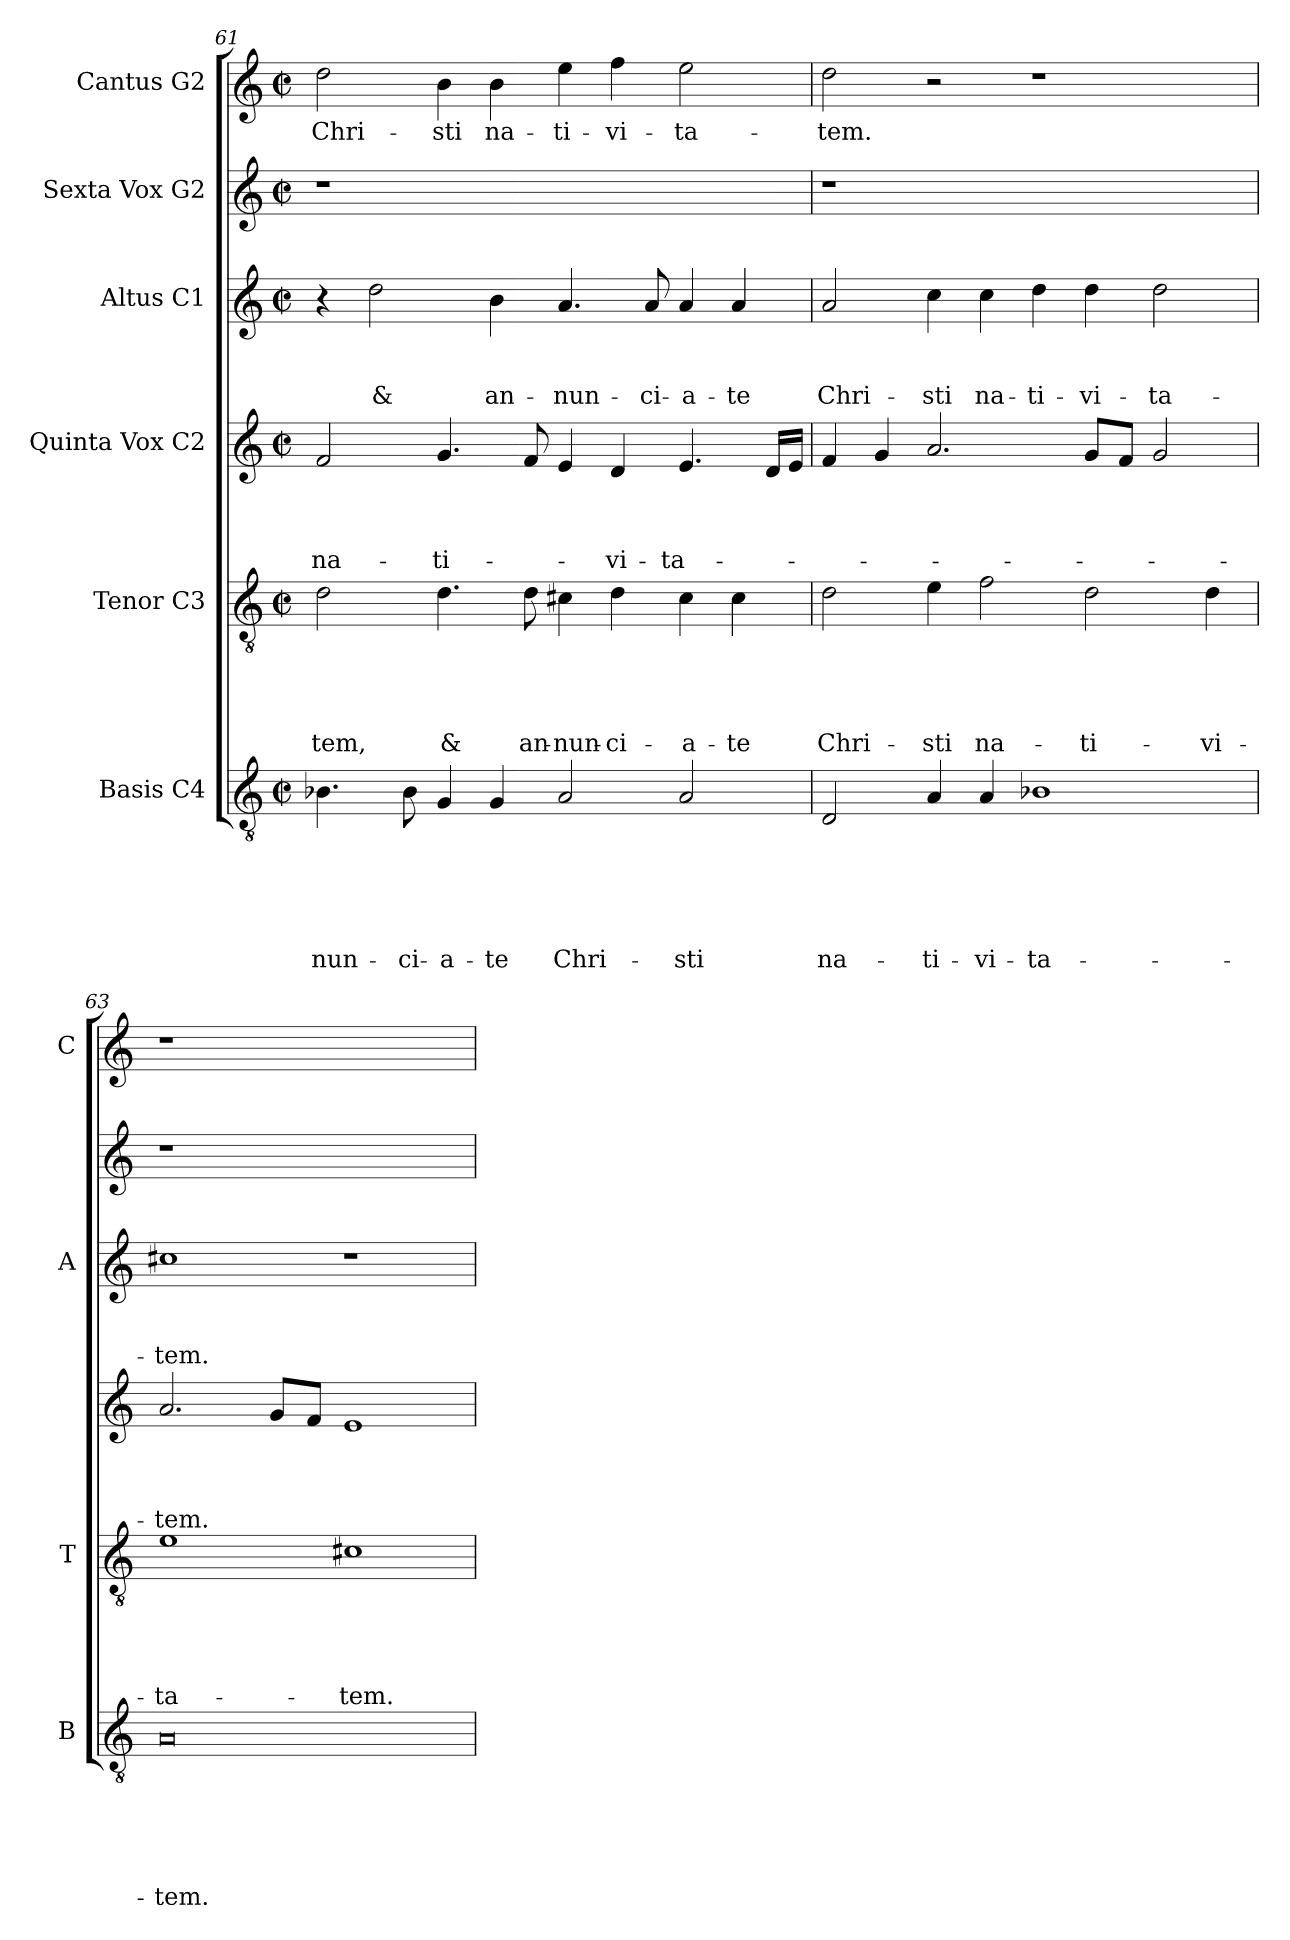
**kern	**text	**text	**text	**text	**text	**text	**kern	**text	**text	**text	**text	**text	**kern	**text	**text	**text	**text	**kern	**text	**text	**text	**kern	**kern	**text
*part6	*part6	*part6	*part6	*part6	*part6	*part6	*part5	*part5	*part5	*part5	*part5	*part5	*part4	*part4	*part4	*part4	*part4	*part3	*part3	*part3	*part3	*part2	*part1	*part1
*staff6	*staff6	*staff6	*staff6	*staff6	*staff6	*staff6	*staff5	*staff5	*staff5	*staff5	*staff5	*staff5	*staff4	*staff4	*staff4	*staff4	*staff4	*staff3	*staff3	*staff3	*staff3	*staff2	*staff1	*staff1
*I"Basis C4	*	*	*	*	*	*	*I"Tenor C3	*	*	*	*	*	*I"Quinta Vox C2	*	*	*	*	*I"Altus C1	*	*	*	*I"Sexta Vox G2	*I"Cantus G2	*
*I'B	*	*	*	*	*	*	*I'T	*	*	*	*	*	*	*	*	*	*	*I'A	*	*	*	*	*I'C	*
*clefGv2	*	*	*	*	*	*	*clefGv2	*	*	*	*	*	*clefG2	*	*	*	*	*clefG2	*	*	*	*clefG2	*clefG2	*
*k[]	*	*	*	*	*	*	*k[]	*	*	*	*	*	*k[]	*	*	*	*	*k[]	*	*	*	*k[]	*k[]	*
*C:	*	*	*	*	*	*	*C:	*	*	*	*	*	*C:	*	*	*	*	*C:	*	*	*	*C:	*C:	*
*M2/2	*	*	*	*	*	*	*M2/2	*	*	*	*	*	*M2/2	*	*	*	*	*M2/2	*	*	*	*M2/2	*M2/2	*
*met(c|)	*	*	*	*	*	*	*met(c|)	*	*	*	*	*	*met(c|)	*	*	*	*	*met(c|)	*	*	*	*met(c|)	*met(c|)	*
=61	=61	=61	=61	=61	=61	=61	=61	=61	=61	=61	=61	=61	=61	=61	=61	=61	=61	=61	=61	=61	=61	=61	=61	=61
!	!	!	!	!	!	!LO:LY:b	!	!	!	!	!	!LO:LY:b	!	!	!	!	!LO:LY:b	!	!	!	!	!	!	!LO:LY:b
4.B-X\	.	.	.	.	.	-nun-	2d\	.	.	.	.	-tem,	2f/	.	.	.	na-	4r	.	.	.	1r	2dd\	Chri-
!	!	!	!	!	!	!	!	!	!	!	!	!	!	!	!	!	!	!	!	!	!LO:LY:b	!	!	!
.	.	.	.	.	.	.	.	.	.	.	.	.	.	.	.	.	.	2dd\	.	.	&	.	.	.
!	!	!	!	!	!	!LO:LY:b	!	!	!	!	!	!	!	!	!	!	!	!	!	!	!	!	!	!
8B-\	.	.	.	.	.	-ci-	.	.	.	.	.	.	.	.	.	.	.	.	.	.	.	.	.	.
!	!	!	!	!	!	!LO:LY:b	!	!	!	!	!	!LO:LY:b	!	!	!	!	!LO:LY:b	!	!	!	!	!	!	!LO:LY:b
4G/	.	.	.	.	.	-a-	4.d\	.	.	.	.	&	4.g/	.	.	.	-ti-	.	.	.	.	.	4b\	-sti
!	!	!	!	!	!	!LO:LY:b	!	!	!	!	!	!	!	!	!	!	!	!	!	!	!LO:LY:b	!	!	!LO:LY:b
4G/	.	.	.	.	.	-te	.	.	.	.	.	.	.	.	.	.	.	4b\	.	.	an-	.	4b\	na-
!	!	!	!	!	!	!	!	!	!	!	!	!LO:LY:b	!	!	!	!	!	!	!	!	!	!	!	!
.	.	.	.	.	.	.	8d\	.	.	.	.	an-	8f/	.	.	.	.	.	.	.	.	.	.	.
!	!	!	!	!	!	!LO:LY:b	!	!	!	!	!	!LO:LY:b	!	!	!	!	!	!	!	!	!LO:LY:b	!	!	!LO:LY:b
2A/	.	.	.	.	.	Chri-	4c#X\	.	.	.	.	-nun-	4e/	.	.	.	.	4.a/	.	.	-nun-	1ryy	4ee\	-ti-
!	!	!	!	!	!	!	!	!	!	!	!	!LO:LY:b	!	!	!	!	!LO:LY:b	!	!	!	!	!	!	!LO:LY:b
.	.	.	.	.	.	.	4d\	.	.	.	.	-ci-	4d/	.	.	.	-vi-	.	.	.	.	.	4ff\	-vi-
!	!	!	!	!	!	!	!	!	!	!	!	!	!	!	!	!	!	!	!	!	!LO:LY:b	!	!	!
.	.	.	.	.	.	.	.	.	.	.	.	.	.	.	.	.	.	8a/	.	.	-ci-	.	.	.
!	!	!	!	!	!	!LO:LY:b	!	!	!	!	!	!LO:LY:b	!	!	!	!	!LO:LY:b	!	!	!	!LO:LY:b	!	!	!LO:LY:b
2A/	.	.	.	.	.	-sti	4c#\	.	.	.	.	-a-	4.e/	.	.	.	-ta-	4a/	.	.	-a-	.	2ee\	-ta-
!	!	!	!	!	!	!	!	!	!	!	!	!LO:LY:b	!	!	!	!	!	!	!	!	!LO:LY:b	!	!	!
.	.	.	.	.	.	.	4c#\	.	.	.	.	-te	.	.	.	.	.	4a/	.	.	-te	.	.	.
.	.	.	.	.	.	.	.	.	.	.	.	.	16d/LL	.	.	.	.	.	.	.	.	.	.	.
.	.	.	.	.	.	.	.	.	.	.	.	.	16e/JJ	.	.	.	.	.	.	.	.	.	.	.
=62	=62	=62	=62	=62	=62	=62	=62	=62	=62	=62	=62	=62	=62	=62	=62	=62	=62	=62	=62	=62	=62	=62	=62	=62
!	!	!	!	!	!	!LO:LY:b	!	!	!	!	!	!LO:LY:b	!	!	!	!	!	!	!	!	!LO:LY:b	!	!	!LO:LY:b
2D/	.	.	.	.	.	na-	2d\	.	.	.	.	Chri-	4f/	.	.	.	.	2a/	.	.	Chri-	1r	2dd\	-tem.
.	.	.	.	.	.	.	.	.	.	.	.	.	4g/	.	.	.	.	.	.	.	.	.	.	.
!	!	!	!	!	!	!LO:LY:b	!	!	!	!	!	!LO:LY:b	!	!	!	!	!	!	!	!	!LO:LY:b	!	!	!
4A/	.	.	.	.	.	-ti-	4e\	.	.	.	.	-sti	2.a/	.	.	.	.	4cc\	.	.	-sti	.	2r	.
!	!	!	!	!	!	!LO:LY:b	!	!	!	!	!	!LO:LY:b	!	!	!	!	!	!	!	!	!LO:LY:b	!	!	!
4A/	.	.	.	.	.	-vi-	2f\	.	.	.	.	na-	.	.	.	.	.	4cc\	.	.	na-	.	.	.
!	!	!	!	!	!	!LO:LY:b	!	!	!	!	!	!	!	!	!	!	!	!	!	!	!LO:LY:b	!	!	!
1B-X	.	.	.	.	.	-ta-	.	.	.	.	.	.	.	.	.	.	.	4dd\	.	.	-ti-	1ryy	1r	.
!	!	!	!	!	!	!	!	!	!	!	!	!LO:LY:b	!	!	!	!	!	!	!	!	!LO:LY:b	!	!	!
.	.	.	.	.	.	.	2d\	.	.	.	.	-ti-	8g/L	.	.	.	.	4dd\	.	.	-vi-	.	.	.
.	.	.	.	.	.	.	.	.	.	.	.	.	8f/J	.	.	.	.	.	.	.	.	.	.	.
!	!	!	!	!	!	!	!	!	!	!	!	!	!	!	!	!	!	!	!	!	!LO:LY:b	!	!	!
.	.	.	.	.	.	.	.	.	.	.	.	.	2g/	.	.	.	.	2dd\	.	.	-ta-	.	.	.
!	!	!	!	!	!	!	!	!	!	!	!	!LO:LY:b	!	!	!	!	!	!	!	!	!	!	!	!
.	.	.	.	.	.	.	4d\	.	.	.	.	-vi-	.	.	.	.	.	.	.	.	.	.	.	.
=63	=63	=63	=63	=63	=63	=63	=63	=63	=63	=63	=63	=63	=63	=63	=63	=63	=63	=63	=63	=63	=63	=63	=63	=63
!	!	!	!	!	!	!LO:LY:b	!	!	!	!	!	!LO:LY:b	!	!	!	!	!LO:LY:b	!	!	!	!LO:LY:b	!	!	!
0A	.	.	.	.	.	-tem.	1e	.	.	.	.	-ta-	2.a/	.	.	.	-tem.	1cc#X	.	.	-tem.	1r	1r	.
.	.	.	.	.	.	.	.	.	.	.	.	.	8g/L	.	.	.	.	.	.	.	.	.	.	.
.	.	.	.	.	.	.	.	.	.	.	.	.	8f/J	.	.	.	.	.	.	.	.	.	.	.
!	!	!	!	!	!	!	!	!	!	!	!	!LO:LY:b	!	!	!	!	!	!	!	!	!	!	!	!
.	.	.	.	.	.	.	1c#X	.	.	.	.	-tem.	1e	.	.	.	.	1r	.	.	.	1ryy	1ryy	.
=	=	=	=	=	=	=	=	=	=	=	=	=	=	=	=	=	=	=	=	=	=	=	=	=
*-	*-	*-	*-	*-	*-	*-	*-	*-	*-	*-	*-	*-	*-	*-	*-	*-	*-	*-	*-	*-	*-	*-	*-	*-
